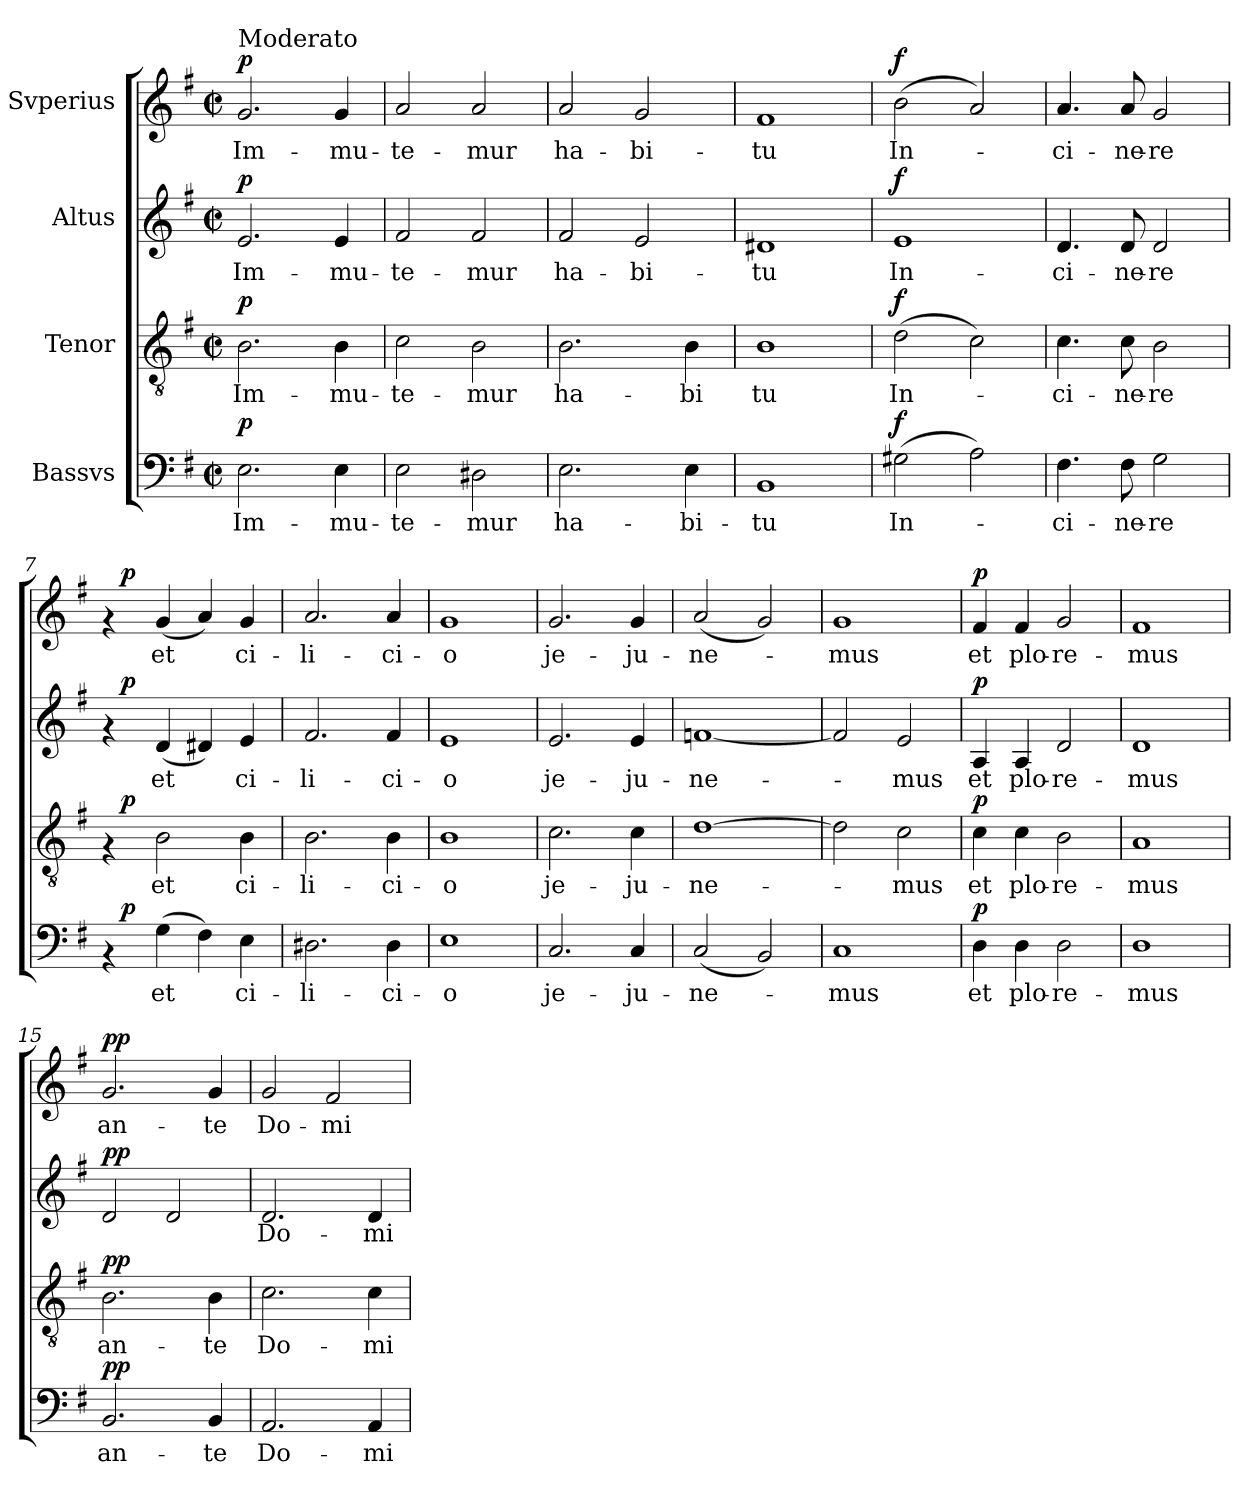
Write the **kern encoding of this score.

**kern	**text	**dynam	**kern	**text	**dynam	**kern	**text	**dynam	**kern	**text	**dynam
*part4	*part4	*part4	*part3	*part3	*part3	*part2	*part2	*part2	*part1	*part1	*part1
*staff4	*staff4	*staff4	*staff3	*staff3	*staff3	*staff2	*staff2	*staff2	*staff1	*staff1	*staff1
*I"Bassvs	*	*	*I"Tenor	*	*	*I"Altus	*	*	*I"Svperius	*	*
*clefF4	*	*	*clefGv2	*	*	*clefG2	*	*	*clefG2	*	*
*k[f#]	*	*	*k[f#]	*	*	*k[f#]	*	*	*k[f#]	*	*
*G:	*	*	*G:	*	*	*G:	*	*	*G:	*	*
*M2/2	*	*	*M2/2	*	*	*M2/2	*	*	*M2/2	*	*
*met(c|)	*	*	*met(c|)	*	*	*met(c|)	*	*	*met(c|)	*	*
=1	=1	=1	=1	=1	=1	=1	=1	=1	=1	=1	=1
!	!	!	!	!	!	!	!	!	!LO:TX:a:t=Moderato	!	!
!	!LO:LY:b	!LO:DY:a	!	!LO:LY:b	!LO:DY:a	!	!LO:LY:b	!LO:DY:a	!	!LO:LY:b	!LO:DY:a
2.E\	Im-	p	2.B\	Im-	p	2.e/	Im-	p	2.g/	Im-	p
!	!LO:LY:b	!	!	!LO:LY:b	!	!	!LO:LY:b	!	!	!LO:LY:b	!
4E\	-mu-	.	4B\	-mu-	.	4e/	-mu-	.	4g/	-mu-	.
=2	=2	=2	=2	=2	=2	=2	=2	=2	=2	=2	=2
!	!LO:LY:b	!	!	!LO:LY:b	!	!	!LO:LY:b	!	!	!LO:LY:b	!
2E\	-te-	.	2c\	-te-	.	2f#/	-te-	.	2a/	-te-	.
!	!LO:LY:b	!	!	!LO:LY:b	!	!	!LO:LY:b	!	!	!LO:LY:b	!
2D#X\	-mur	.	2B\	-mur	.	2f#/	-mur	.	2a/	-mur	.
=3	=3	=3	=3	=3	=3	=3	=3	=3	=3	=3	=3
!	!LO:LY:b	!	!	!LO:LY:b	!	!	!LO:LY:b	!	!	!LO:LY:b	!
2.E\	ha-	.	2.B\	ha-	.	2f#/	ha-	.	2a/	ha-	.
!	!	!	!	!	!	!	!LO:LY:b	!	!	!LO:LY:b	!
.	.	.	.	.	.	2e/	-bi-	.	2g/	-bi-	.
!	!LO:LY:b	!	!	!LO:LY:b	!	!	!	!	!	!	!
4E\	-bi-	.	4B\	-bi	.	.	.	.	.	.	.
=4	=4	=4	=4	=4	=4	=4	=4	=4	=4	=4	=4
!	!LO:LY:b	!	!	!LO:LY:b	!	!	!LO:LY:b	!	!	!LO:LY:b	!
1BB	-tu	.	1B	tu	.	1d#X	-tu	.	1f#	-tu	.
=5	=5	=5	=5	=5	=5	=5	=5	=5	=5	=5	=5
!	!LO:LY:b	!LO:DY:a	!	!LO:LY:b	!LO:DY:a	!	!LO:LY:b	!LO:DY:a	!	!LO:LY:b	!LO:DY:a
(>2G#X\	In-	f	(>2d\	In-	f	1e	In-	f	(>2b\	In-	f
2A\)	.	.	2c\)	.	.	.	.	.	2a/)	.	.
=6	=6	=6	=6	=6	=6	=6	=6	=6	=6	=6	=6
!	!LO:LY:b	!	!	!LO:LY:b	!	!	!LO:LY:b	!	!	!LO:LY:b	!
4.F#\	-ci-	.	4.c\	-ci-	.	4.d/	-ci-	.	4.a/	-ci-	.
!	!LO:LY:b	!	!	!LO:LY:b	!	!	!LO:LY:b	!	!	!LO:LY:b	!
8F#\	-ne-	.	8c\	-ne-	.	8d/	-ne-	.	8a/	-ne-	.
!	!LO:LY:b	!	!	!LO:LY:b	!	!	!LO:LY:b	!	!	!LO:LY:b	!
2G\	-re	.	2B\	-re	.	2d/	-re	.	2g/	-re	.
!!LO:LB:g=z
=7	=7	=7	=7	=7	=7	=7	=7	=7	=7	=7	=7
*^	*	*	*^	*	*	*^	*	*	*^	*	*
4rAA	16ryy	.	.	4rF	16ryy	.	.	4rf	16ryy	.	.	4rf	16ryy	.	.
!	!	!	!LO:DY:a	!	!	!	!LO:DY:a	!	!	!	!LO:DY:a	!	!	!	!LO:DY:a
.	2...ryy	.	p	.	2...ryy	.	p	.	2...ryy	.	p	.	2...ryy	.	p
!	!	!LO:LY:b	!	!	!	!LO:LY:b	!	!	!	!LO:LY:b	!	!	!	!LO:LY:b	!
(>4G\	.	et	.	2B\	.	et	.	(<4d/	.	et	.	(<4g/	.	et	.
4F#\)	.	.	.	.	.	.	.	4d#X/)	.	.	.	4a/)	.	.	.
!	!	!LO:LY:b	!	!	!	!LO:LY:b	!	!	!	!LO:LY:b	!	!	!	!LO:LY:b	!
4E\	.	ci-	.	4B\	.	ci-	.	4e/	.	ci-	.	4g/	.	ci-	.
=8	=8	=8	=8	=8	=8	=8	=8	=8	=8	=8	=8	=8	=8	=8	=8
!	!	!LO:LY:b	!	!	!	!LO:LY:b	!	!	!	!LO:LY:b	!	!	!	!LO:LY:b	!
*v	*v	*	*	*	*	*	*	*v	*v	*	*	*v	*v	*	*
*	*	*	*v	*v	*	*	*	*	*	*	*	*
2.D#X\	-li-	.	2.B\	-li-	.	2.f#/	-li-	.	2.a/	-li-	.
!	!LO:LY:b	!	!	!LO:LY:b	!	!	!LO:LY:b	!	!	!LO:LY:b	!
4D#\	-ci-	.	4B\	-ci-	.	4f#/	-ci-	.	4a/	-ci-	.
=9	=9	=9	=9	=9	=9	=9	=9	=9	=9	=9	=9
!	!LO:LY:b	!	!	!LO:LY:b	!	!	!LO:LY:b	!	!	!LO:LY:b	!
1E	-o	.	1B	-o	.	1e	-o	.	1g	-o	.
=10	=10	=10	=10	=10	=10	=10	=10	=10	=10	=10	=10
!	!LO:LY:b	!	!	!LO:LY:b	!	!	!LO:LY:b	!	!	!LO:LY:b	!
2.C/	je-	.	2.c\	je-	.	2.e/	je-	.	2.g/	je-	.
!	!LO:LY:b	!	!	!LO:LY:b	!	!	!LO:LY:b	!	!	!LO:LY:b	!
4C/	-ju-	.	4c\	-ju-	.	4e/	-ju-	.	4g/	-ju-	.
=11	=11	=11	=11	=11	=11	=11	=11	=11	=11	=11	=11
!	!LO:LY:b	!	!	!LO:LY:b	!	!	!LO:LY:b	!	!	!LO:LY:b	!
(<2C/	-ne-	.	[>1d	-ne-	.	[<1fn	-ne-	.	(<2a/	-ne-	.
2BB/)	.	.	.	.	.	.	.	.	2g/)	.	.
=12	=12	=12	=12	=12	=12	=12	=12	=12	=12	=12	=12
!	!LO:LY:b	!	!	!	!	!	!	!	!	!LO:LY:b	!
1C	-mus	.	2d\]	.	.	2f/]	.	.	1g	-mus	.
!	!	!	!	!LO:LY:b	!	!	!LO:LY:b	!	!	!	!
.	.	.	2c\	-mus	.	2e/	-mus	.	.	.	.
!!LO:PB:g=z
=13	=13	=13	=13	=13	=13	=13	=13	=13	=13	=13	=13
!	!LO:LY:b	!LO:DY:a	!	!LO:LY:b	!LO:DY:a	!	!LO:LY:b	!LO:DY:a	!	!LO:LY:b	!LO:DY:a
4D\	et	p	4c\	et	p	4A/	et	p	4f#/	et	p
!	!LO:LY:b	!	!	!LO:LY:b	!	!	!LO:LY:b	!	!	!LO:LY:b	!
4D\	plo-	.	4c\	plo-	.	4A/	plo-	.	4f#/	plo-	.
!	!LO:LY:b	!	!	!LO:LY:b	!	!	!LO:LY:b	!	!	!LO:LY:b	!
2D\	-re-	.	2B\	-re-	.	2d/	-re-	.	2g/	-re-	.
=14	=14	=14	=14	=14	=14	=14	=14	=14	=14	=14	=14
!	!LO:LY:b	!	!	!LO:LY:b	!	!	!LO:LY:b	!	!	!LO:LY:b	!
1D	-mus	.	1A	-mus	.	1d	-mus	.	1f#	-mus	.
=15	=15	=15	=15	=15	=15	=15	=15	=15	=15	=15	=15
!	!LO:LY:b	!LO:DY:a	!	!LO:LY:b	!LO:DY:a	!	!	!LO:DY:a	!	!LO:LY:b	!LO:DY:a
2.BB/	an-	pp	2.B\	an-	pp	2d/	.	pp	2.g/	an-	pp
.	.	.	.	.	.	2d/	.	.	.	.	.
!	!LO:LY:b	!	!	!LO:LY:b	!	!	!	!	!	!LO:LY:b	!
4BB/	-te	.	4B\	-te	.	.	.	.	4g/	-te	.
=16	=16	=16	=16	=16	=16	=16	=16	=16	=16	=16	=16
!	!LO:LY:b	!	!	!LO:LY:b	!	!	!LO:LY:b	!	!	!LO:LY:b	!
2.AA/	Do-	.	2.c\	Do-	.	2.d/	Do-	.	2g/	Do-	.
!	!	!	!	!	!	!	!	!	!	!LO:LY:b	!
.	.	.	.	.	.	.	.	.	2f#/	-mi-	.
!	!LO:LY:b	!	!	!LO:LY:b	!	!	!LO:LY:b	!	!	!	!
4AA/	-mi-	.	4c\	-mi-	.	4d/	-mi-	.	.	.	.
=	=	=	=	=	=	=	=	=	=	=	=
*-	*-	*-	*-	*-	*-	*-	*-	*-	*-	*-	*-
